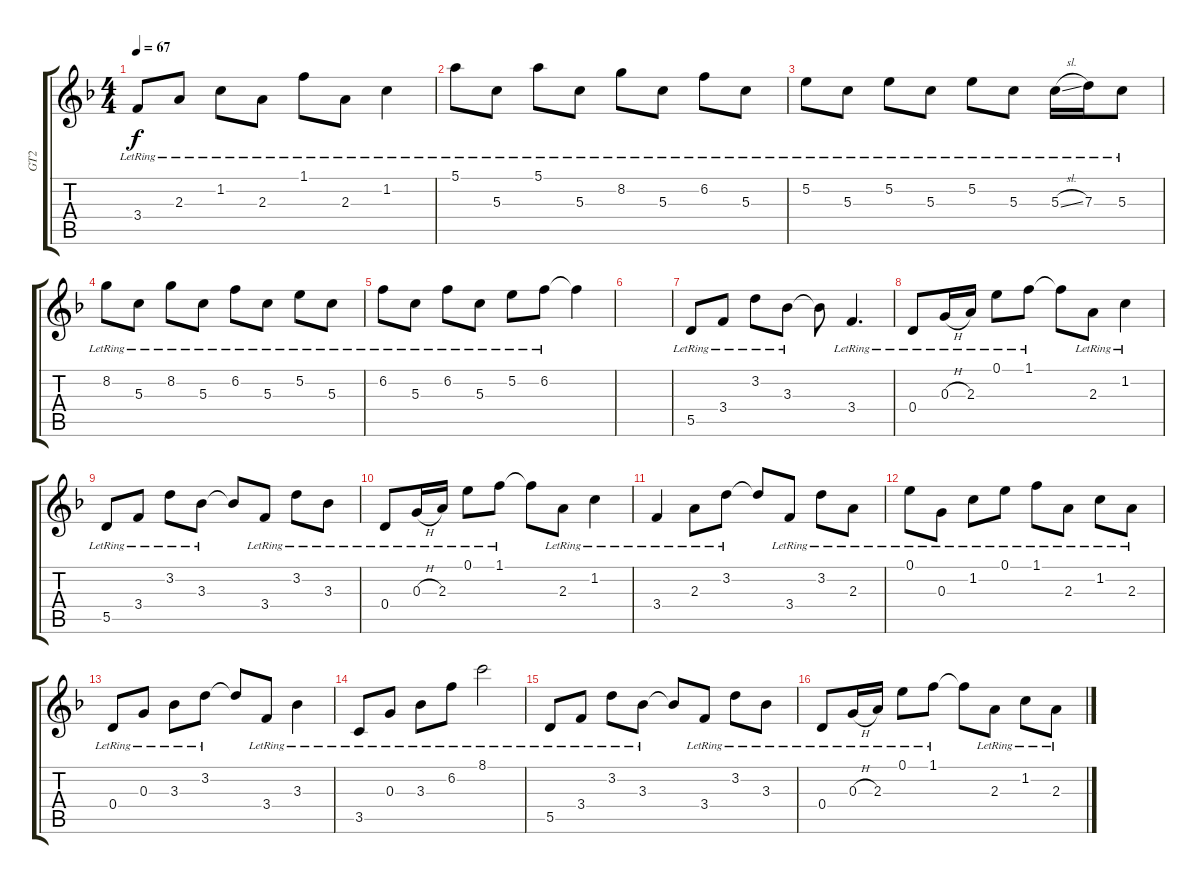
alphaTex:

\track ("GT2" "GT2") {instrument electricguitarjazz}
\staff {score tabs}
\tuning (E4 B3 G3 D3 A2 E2) {hide}
\ts (4 4)
\tempo 67
\clef g2
\ks f
3.4{lr}.8{dy f} 2.3{lr}.8 1.2{lr}.8 2.3{lr}.8 1.1{lr}.8 2.3{lr}.8 1.2{lr}.4 |
5.1{lr}.8 5.3{lr}.8 5.1{lr}.8 5.3{lr}.8 8.2{lr}.8 5.3{lr}.8 6.2{lr}.8 5.3{lr}.8 |
5.2{lr}.8 5.3{lr}.8 5.2{lr}.8 5.3{lr}.8 5.2{lr}.8 5.3{lr}.8 5.3{sl lr}.16 7.3{lr}.16 5.3{lr}.8 |
8.2{lr}.8 5.3{lr}.8 8.2{lr}.8 5.3{lr}.8 6.2{lr}.8 5.3{lr}.8 5.2{lr}.8 5.3{lr}.8 |
6.2{lr}.8 5.3{lr}.8 6.2{lr}.8 5.3{lr}.8 5.2{lr}.8 6.2{lr}.8 6.2{t}.4 |
|
5.5{lr}.8 3.4{lr}.8 3.2{lr}.8 3.3{lr}.8 3.3{t}.8 3.4{lr}.4{d} |
0.4{lr}.8 0.3{h lr}.16 2.3{lr}.16 0.1{lr}.8 1.1{lr}.8 1.1{t}.8 2.3{lr}.8 1.2{lr}.4 |
5.5{lr}.8 3.4{lr}.8 3.2{lr}.8 3.3{lr}.8 3.3{t}.8 3.4{lr}.8 3.2{lr}.8 3.3{lr}.8 |
0.4{lr}.8 0.3{h lr}.16 2.3{lr}.16 0.1{lr}.8 1.1{lr}.8 1.1{t}.8 2.3{lr}.8 1.2{lr}.4 |
3.4{lr}.4 2.3{lr}.8 3.2{lr}.8 3.2{t}.8 3.4{lr}.8 3.2{lr}.8 2.3{lr}.8 |
0.1{lr}.8 0.3{lr}.8 1.2{lr}.8 0.1{lr}.8 1.1{lr}.8 2.3{lr}.8 1.2{lr}.8 2.3{lr}.8 |
0.4{lr}.8 0.3{lr}.8 3.3{lr}.8 3.2{lr}.8 3.2{t}.8 3.4{lr}.8 3.3{lr}.4 |
3.5{lr}.8 0.3{lr}.8 3.3{lr}.8 6.2{lr}.8 8.1{lr}.2 |
5.5{lr}.8 3.4{lr}.8 3.2{lr}.8 3.3{lr}.8 3.3{t}.8 3.4{lr}.8 3.2{lr}.8 3.3{lr}.8 |
0.4{lr}.8 0.3{h lr}.16 2.3{lr}.16 0.1{lr}.8{txt ""} 1.1{lr}.8 1.1{t}.8 2.3{lr}.8 1.2{lr}.8 2.3{lr}.8
